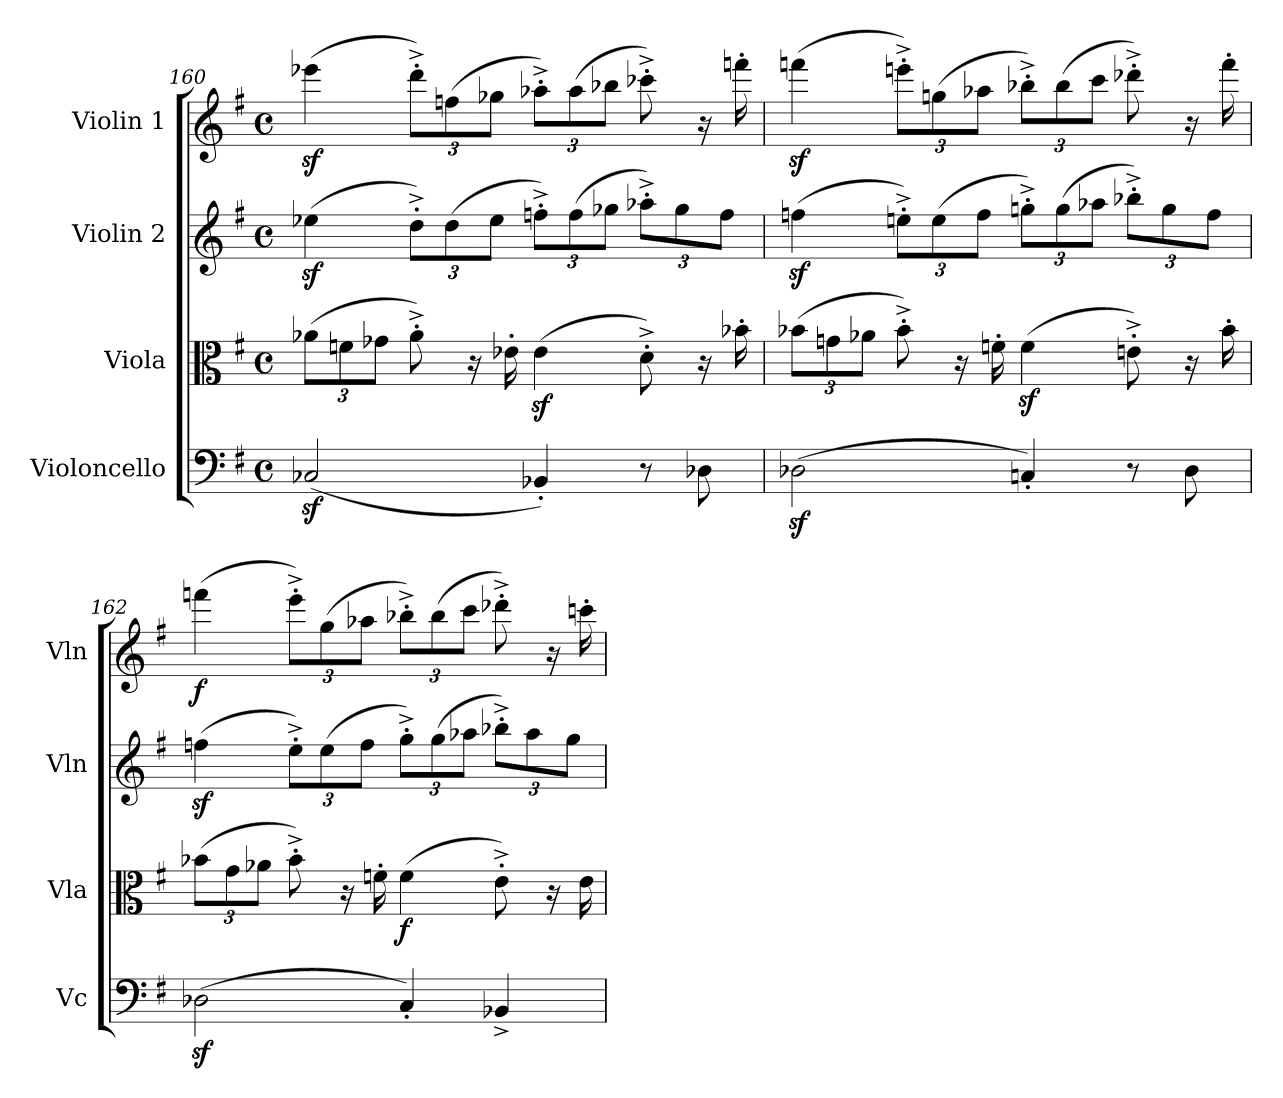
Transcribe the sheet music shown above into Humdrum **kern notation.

**kern	**kern	**dynam	**kern	**kern	**dynam
*part4	*part3	*part3	*part2	*part1	*part1
*staff4	*staff3	*staff3	*staff2	*staff1	*staff1
*I"Violoncello	*I"Viola	*	*I"Violin 2	*I"Violin 1	*
*I'Vc	*I'Vla	*	*I'Vln	*I'Vln	*
!!LO:LB:g=z
*clefF4	*clefC3	*	*clefG2	*clefG2	*
*k[f#]	*k[f#]	*	*k[f#]	*k[f#]	*
*M4/4	*M4/4	*	*M4/4	*M4/4	*
*met(c)	*met(c)	*	*met(c)	*met(c)	*
*	*Xbrackettup	*	*	*	*
=160	=160	=160	=160	=160	=160
(2C-Xz</	(12a-X\L	.	(4ee-Xz<\	(4eee-Xz<\	.
.	12fn\	.	.	.	.
.	12g-X\J	.	.	.	.
.	8a-'^\)	.	12dd'^\L)	12ddd'^\L)	.
.	.	.	(12dd\	(12ffn\	.
.	16r	.	.	.	.
.	.	.	12ee-\J	12gg-X\J	.
.	16e-X'\	.	.	.	.
*	*	*	*Xbrackettup	*	*
4BB-X'/)	(4e-z<\	.	12ffn'^\L)	12aa-X'^\L)	.
.	.	.	(12ff\	(12aa-\	.
.	.	.	12gg-X\J	12bb-X\J	.
8r	8d'^\)	.	12aa-X'^\L)	8ccc-X'^\)	.
.	.	.	12gg-\	.	.
8D-X\	16r	.	.	16r	.
.	.	.	12ff\J	.	.
.	16b-X'\	.	.	16fffn'\	.
=161	=161	=161	=161	=161	=161
(2D-Xz<\	(12b-X\L	.	(4ffnz<\	(4fffnz<\	.
.	12gn\	.	.	.	.
.	12a-X\J	.	.	.	.
*	*	*	*brackettup	*	*
.	8b-'^\)	.	12een'^\L)	12eeen'^\L)	.
.	.	.	(12ee\	(12ggn\	.
.	16r	.	.	.	.
.	.	.	12ff\J	12aa-X\J	.
.	16fn'\	.	.	.	.
*	*	*	*Xbrackettup	*	*
4Cn'/)	(4fz<\	.	12ggn'^\L)	12bb-X'^\L)	.
.	.	.	(12gg\	(12bb-\	.
.	.	.	12aa-X\J	12ccc\J	.
8r	8en'^\)	.	12bb-X'^\L)	8ddd-X'^\)	.
.	.	.	12gg\	.	.
8D-\	16r	.	.	16r	.
.	.	.	12ff\J	.	.
.	16b-'\	.	.	16fff'\	.
=162	=162	=162	=162	=162	=162
!	!	!	!	!	!LO:DY:b
(2D-Xz<\	(12b-X\L	.	(4ffnz<\	(4fffn\	f
.	12g\	.	.	.	.
.	12a-X\J	.	.	.	.
*	*	*	*brackettup	*	*
.	8b-'^\)	.	12ee'^\L)	12eee'^\L)	.
.	.	.	(12ee\	(12gg\	.
.	16r	.	.	.	.
.	.	.	12ff\J	12aa-X\J	.
.	16fn'\	.	.	.	.
*	*	*	*Xbrackettup	*	*
!	!	!LO:DY:b	!	!	!
4C'/)	(4f\	f	12gg'^\L)	12bb-X'^\L)	.
.	.	.	(12gg\	(12bb-\	.
.	.	.	12aa-X\J	12ccc\J	.
4BB-X^/	8e'^\)	.	12bb-X'^\L)	8ddd-X'^\)	.
.	.	.	12aa-\	.	.
.	16r	.	.	16r	.
.	.	.	12gg\J	.	.
.	16e\	.	.	16cccn'\	.
=	=	=	=	=	=
*-	*-	*-	*-	*-	*-
